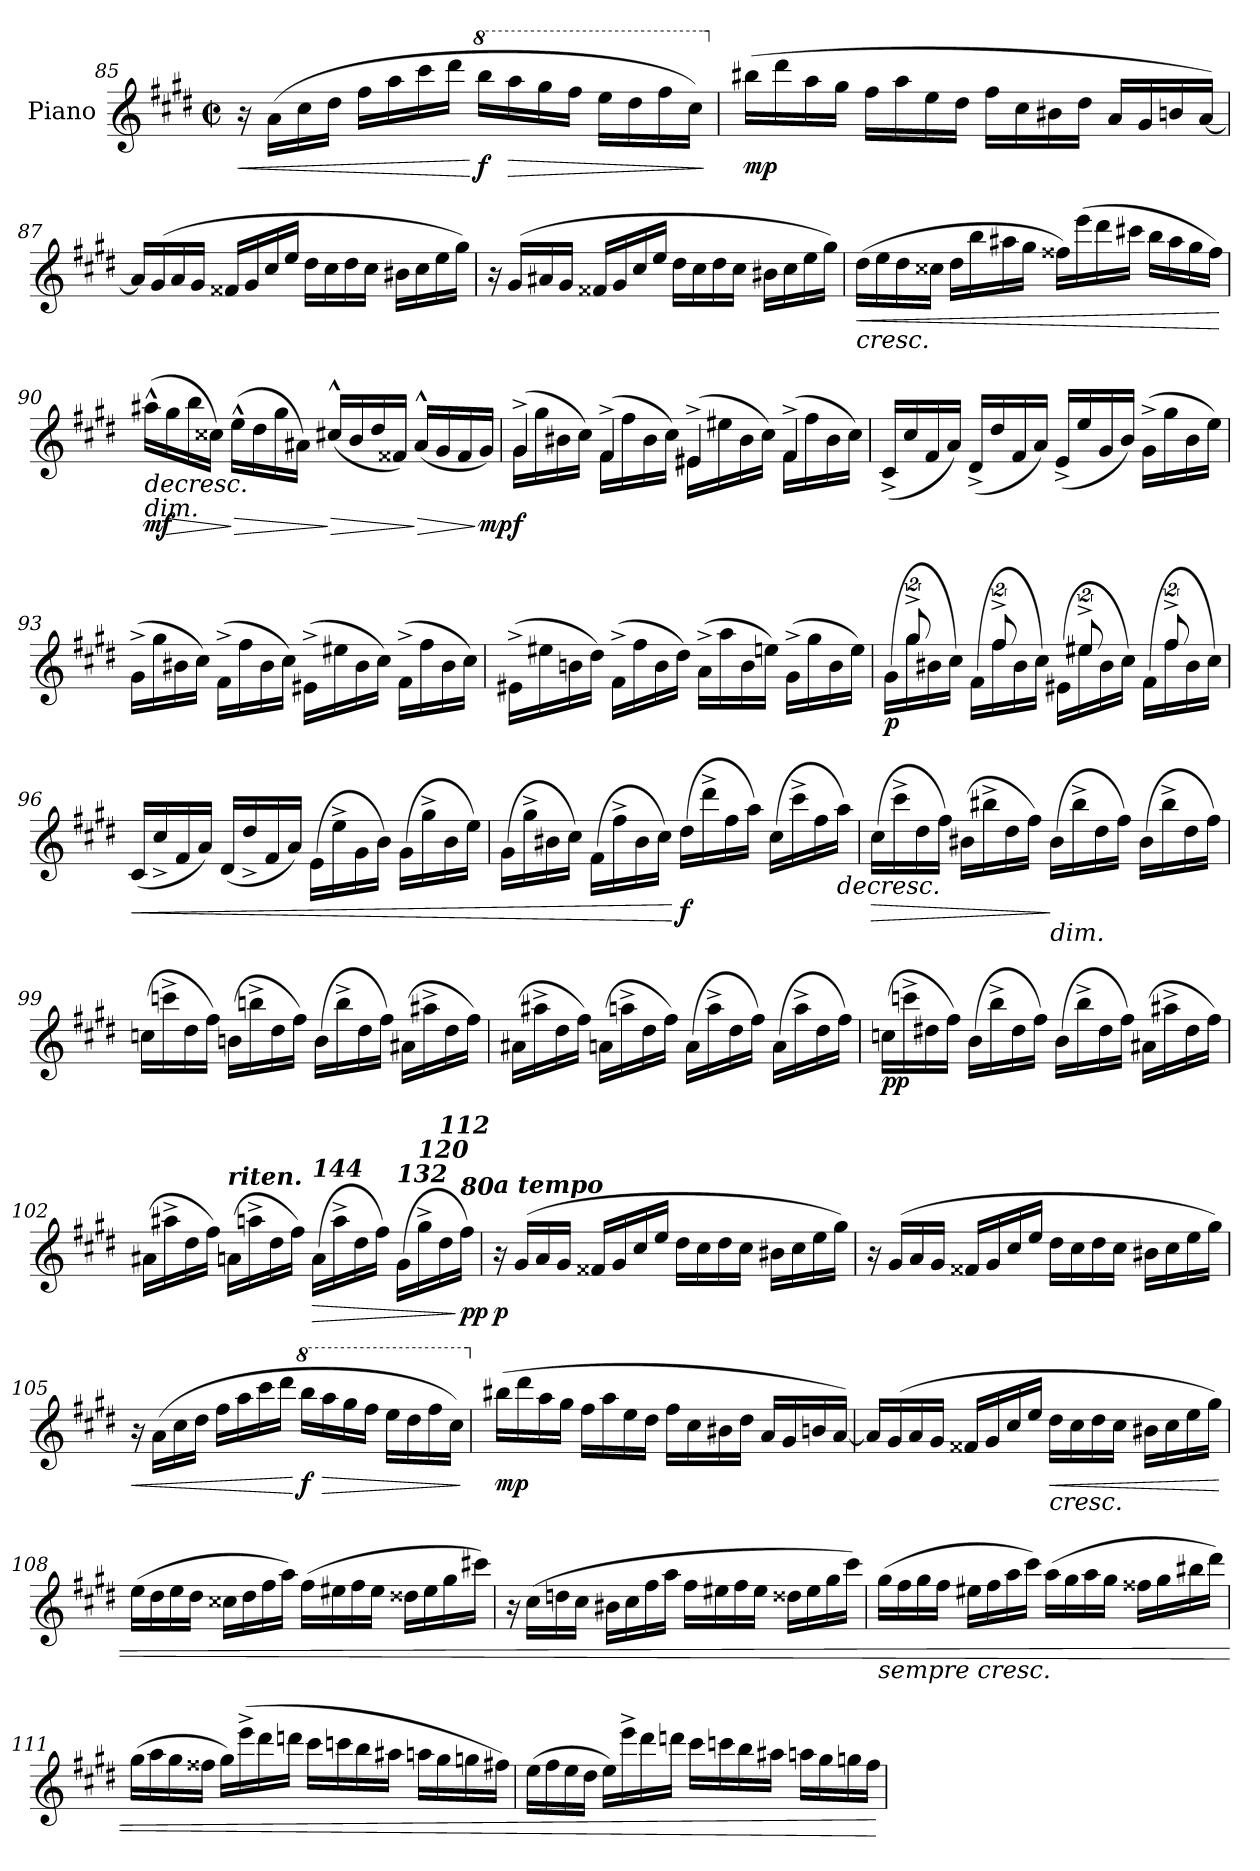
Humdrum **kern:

**kern	**dynam
*part1	*part1
*staff1	*staff1
*I"Piano	*
*I'Pno	*
*clefG2	*
*k[f#c#g#d#]	*
*M2/2	*
*met(c|)	*
=85	=85
!	!LO:HP:b
16r	<
(>16a\LL	.
16cc#\	.
16dd#\JJ	.
16ff#\LL	.
16aa\	.
16ccc#\	.
16ddd#\JJ	.
*8va	*
!	!LO:DY:n=1:b
16bbb\LL	[ f
!	!LO:HP:b
16aaa\	>
16ggg#\	.
16fff#\JJ	.
16eee\LL	.
16ddd#\	.
16fff#\	.
16ccc#\JJ)	.
.	]
=86	=86
*X8va	*
!	!LO:DY:b
(>16bb#X\LL	mp
16ddd#\	.
16aa\	.
16gg#\JJ	.
16ff#\LL	.
16aa\	.
16ee\	.
16dd#\JJ	.
16ff#\LL	.
16cc#\	.
16b#X\	.
16dd#\JJ	.
16a/LL	.
16g#/	.
16bn/	.
[16a/JJ)	.
!!LO:LB:g=z
=87	=87
16a/LL]	.
(>16g#/	.
16a/	.
16g#/JJ	.
16f##X/LL	.
16g#/	.
16cc#/	.
16ee/JJ	.
16dd#\LL	.
16cc#\	.
16dd#\	.
16cc#\JJ	.
16b#X\LL	.
16cc#\	.
16ee\	.
16gg#\JJ)	.
=88	=88
16r	.
(>16g#/LL	.
16a#X/	.
16g#/JJ	.
16f##X/LL	.
16g#/	.
16cc#/	.
16ee/JJ	.
16dd#\LL	.
16cc#\	.
16dd#\	.
16cc#\JJ	.
16b#X\LL	.
16cc#\	.
16ee\	.
16gg#\JJ)	.
=89	=89
!LO:TX:b:i:t=cresc.	!
!	!LO:HP:b
(>16dd#\LL	<
16ee\	.
16dd#\	.
16cc##X\JJ	.
16dd#\LL	.
16bb\	.
16aa#X\	.
16gg#\JJ	.
16ff##X\LL)	.
(>16eee\	.
16ddd#\	.
16ccc#X\JJ	.
16bb\LL	.
16aa#\	.
16gg#\	.
16ff##\JJ)	.
.	[
!!LO:LB:g=z
=90	=90
!LO:TX:b:i:t=dim.	!
!	!LO:HP:b
!	!LO:DY:n=1:b
(>16aa#X^^\LL	> mf
!	!LO:HP:b
16gg#\	>
16bb\	.
16cc##X\JJ)	.
!	!LO:HP:n=1:b
(>16ee^^\LL	] >
16dd#\	.
16gg#\	.
16a#X\JJ)	.
!	!LO:HP:n=1:b
(<16cc#X^^/LL	] >
16b/	.
16dd#/	.
16f##X/JJ)	.
!	!LO:HP:n=1:b
(<16a#^^/LL	] >
16g#/	.
16f##/	.
!	!LO:DY:n=2:b
16g#/JJ)	] ] mp
=91	=91
*^	*
!	!	!LO:DY:b
(>4g#^/	16g#\LL	f
.	16gg#\	.
.	16b#X\	.
.	16cc#\JJ)	.
(>4f#^/	16f#\LL	.
.	16ff#\	.
.	16b#\	.
.	16cc#\JJ)	.
(>4e#X^/	16e#\LL	.
.	16ee#X\	.
.	16b#\	.
.	16cc#\JJ)	.
(>4f#^/	16f#\LL	.
.	16ff#\	.
.	16b#\	.
.	16cc#\JJ)	.
*v	*v	*
=92	=92
(<16c#^/LL	.
16cc#/	.
16f#/	.
16a/JJ)	.
(<16d#^/LL	.
16dd#/	.
16f#/	.
16a/JJ)	.
(<16e^/LL	.
16ee/	.
16g#/	.
16b/JJ)	.
(>16g#^\LL	.
16gg#\	.
16b\	.
16ee\JJ)	.
!!LO:LB:g=z
=93	=93
(>16g#^\LL	.
16gg#\	.
16b#X\	.
16cc#\JJ)	.
(>16f#^\LL	.
16ff#\	.
16b#\	.
16cc#\JJ)	.
(>16e#X^\LL	.
16ee#X\	.
16b#\	.
16cc#\JJ)	.
(>16f#^\LL	.
16ff#\	.
16b#\	.
16cc#\JJ)	.
=94	=94
(>16e#X^\LL	.
16ee#X\	.
16bn\	.
16dd#\JJ)	.
(>16f#^\LL	.
16ff#\	.
16b\	.
16dd#\JJ)	.
(>16a^\LL	.
16aa\	.
16b\	.
16een\JJ)	.
(>16g#^\LL	.
16gg#\	.
16b\	.
16ee\JJ)	.
=95	=95
*^	*
!	!	!LO:DY:b
16ryy	(<16g#\LL	p
16%3gg#^/	16gg#\	.
.	16b#X\	.
.	16cc#\JJ)	.
16ryy	(<16f#\LL	.
16%3ff#^/	16ff#\	.
.	16b#\	.
.	16cc#\JJ)	.
16ryy	(<16e#X\LL	.
16%3ee#X^/	16ee#\	.
.	16b#\	.
.	16cc#\JJ)	.
16ryy	(<16f#\LL	.
16%3ff#^/	16ff#\	.
.	16b#\	.
.	16cc#\JJ)	.
!!LO:LB:g=z	!!
=96	=96	=96
!LO:TX:b:i:t=cresc.	!	!
!	!	!LO:HP:b
*v	*v	*
(<16c#/LL	<
16cc#^/	.
16f#/	.
16a/JJ)	.
(<16d#/LL	.
16dd#^/	.
16f#/	.
16a/JJ)	.
(>16e\LL	.
16ee^\	.
16g#\	.
16b\JJ)	.
(>16g#\LL	.
16gg#^\	.
16b\	.
16ee\JJ)	.
=97	=97
(>16g#\LL	.
16gg#^\	.
16b#X\	.
16cc#\JJ)	.
(>16f#\LL	.
16ff#^\	.
16b#\	.
16cc#\JJ)	.
!	!LO:DY:n=1:b
(>16dd#\LL	[ f
16ddd#^\	.
16ff#\	.
16aa\JJ)	.
(>16cc#\LL	.
16ccc#^\	.
16ff#\	.
!	!LO:HP:b
16aa\JJ)	>
=98	=98
!	!LO:HP:b
(>16cc#\LL	>
16ccc#^\	.
16dd#\	.
16ff#\JJ)	.
(>16b#X\LL	.
16bb#X^\	.
16dd#\	.
16ff#\JJ)	.
!LO:TX:b:i:t=dim.	!
(>16b#\LL	]
16bb#^\	.
16dd#\	.
16ff#\JJ)	.
(>16b#\LL	.
16bb#^\	.
16dd#\	.
16ff#\JJ)	.
!!LO:LB:g=z
=99	=99
(>16ccn\LL	.
16cccn^\	.
16dd#\	.
16ff#\JJ)	.
(>16bn\LL	.
16bbn^\	.
16dd#\	.
16ff#\JJ)	.
(>16b\LL	.
16bb^\	.
16dd#\	.
16ff#\JJ)	.
(>16a#X\LL	.
16aa#X^\	.
16dd#\	.
16ff#\JJ)	.
=100	=100
(>16a#X\LL	.
16aa#X^\	.
16dd#\	.
16ff#\JJ)	.
(>16an\LL	.
16aan^\	.
16dd#\	.
16ff#\JJ)	.
(>16a\LL	.
16aa^\	.
16dd#\	.
16ff#\JJ)	.
(>16a\LL	.
16aa^\	.
16dd#\	.
16ff#\JJ)	.
.	]
=101	=101
!	!LO:DY:b
(>16ccn\LL	pp
16cccn^\	.
16dd#X\	.
16ff#\JJ)	.
(>16b\LL	.
16bb^\	.
16dd#\	.
16ff#\JJ)	.
(>16b\LL	.
16bb^\	.
16dd#\	.
16ff#\JJ)	.
(>16a#X\LL	.
16aa#X^\	.
16dd#\	.
16ff#\JJ)	.
=102	=102
(>16a#X\LL	.
16aa#X^\	.
16dd#\	.
16ff#\JJ)	.
!LO:TX:a:Bi:t=riten.	!
(>16an\LL	.
16aan^\	.
16dd#\	.
16ff#\JJ)	.
!LO:TX:a:Bi:t=144	!
!	!LO:HP:b
(>16a\LL	>
16aa^\	.
16dd#\	.
16ff#\JJ)	.
!LO:TX:a:Bi:t=132	!
(>16g#\LL	.
!LO:TX:a:Bi:t=120	!
16gg#^\	.
!LO:TX:a:Bi:t=112	!
16dd#\	.
!LO:TX:a:Bi:t=80	!
!	!LO:DY:n=1:b
16ff#\JJ)	] pp
!!LO:LB:g=z
=103	=103
!LO:TX:a:Bi:t=a tempo	!
!	!LO:DY:b
16r	p
(>16g#/LL	.
16a/	.
16g#/JJ	.
16f##X/LL	.
16g#/	.
16cc#/	.
16ee/JJ	.
16dd#\LL	.
16cc#\	.
16dd#\	.
16cc#\JJ	.
16b#X\LL	.
16cc#\	.
16ee\	.
16gg#\JJ)	.
=104	=104
16r	.
(>16g#/LL	.
16a/	.
16g#/JJ	.
16f##X/LL	.
16g#/	.
16cc#/	.
16ee/JJ	.
16dd#\LL	.
16cc#\	.
16dd#\	.
16cc#\JJ	.
16b#X\LL	.
16cc#\	.
16ee\	.
16gg#\JJ)	.
=105	=105
!	!LO:HP:b
16r	<
(>16a\LL	.
16cc#\	.
16dd#\JJ	.
16ff#\LL	.
16aa\	.
16ccc#\	.
16ddd#\JJ	.
*8va	*
!	!LO:DY:n=1:b
16bbb\LL	[ f
!	!LO:HP:b
16aaa\	>
16ggg#\	.
16fff#\JJ	.
16eee\LL	.
16ddd#\	.
16fff#\	.
16ccc#\JJ)	.
.	]
!!LO:LB:g=z
=106	=106
*X8va	*
!	!LO:DY:b
(>16bb#X\LL	mp
16ddd#\	.
16aa\	.
16gg#\JJ	.
16ff#\LL	.
16aa\	.
16ee\	.
16dd#\JJ	.
16ff#\LL	.
16cc#\	.
16b#X\	.
16dd#\JJ	.
16a/LL	.
16g#/	.
16bn/	.
[16a/JJ)	.
=107	=107
16a/LL]	.
(>16g#/	.
16a/	.
16g#/JJ	.
16f##X/LL	.
16g#/	.
16cc#/	.
16ee/JJ	.
!LO:TX:b:i:t=cresc.	!
!	!LO:HP:b
16dd#\LL	<
16cc#\	.
16dd#\	.
16cc#\JJ	.
16b#X\LL	.
16cc#\	.
16ee\	.
16gg#\JJ)	.
=108	=108
(>16ee\LL	.
16dd#\	.
16ee\	.
16dd#\JJ	.
16cc##X\LL	.
16dd#\	.
16ff#\	.
16aa\JJ)	.
(>16ff#\LL	.
16ee#X\	.
16ff#\	.
16ee#\JJ	.
16dd##X\LL	.
16ee#\	.
16gg#\	.
16ccc#X\JJ)	.
!!LO:LB:g=z
=109	=109
16r	.
(>16cc#\LL	.
16ddn\	.
16cc#\JJ	.
16b#X\LL	.
16cc#\	.
16ff#\	.
16aa\JJ	.
16ff#\LL	.
16ee#X\	.
16ff#\	.
16ee#\JJ	.
16dd##X\LL	.
16ee#\	.
16gg#\	.
16ccc#\JJ)	.
=110	=110
!LO:TX:b:i:t=sempre cresc.	!
(>16gg#\LL	.
16ff#\	.
16gg#\	.
16ff#\JJ	.
16ee#X\LL	.
16ff#\	.
16aa\	.
16ccc#\JJ)	.
(>16aa\LL	.
16gg#\	.
16aa\	.
16gg#\JJ	.
16ff##X\LL	.
16gg#\	.
16bb#X\	.
16ddd#\JJ)	.
=111	=111
(>16gg#\LL	.
16aa\	.
16gg#\	.
16ff##X\JJ	.
16gg#\LL)	.
(>16eee^\	.
16ddd#\	.
16dddn\JJ	.
16ccc#\LL	.
16cccn\	.
16bb\	.
16aa#X\JJ	.
16aan\LL	.
16gg#\	.
16ggn\	.
16ff#X\JJ)	.
!!LO:PB:g=z
=112	=112
(>16ee\LL	.
16ff#\	.
16ee\	.
16dd#\JJ	.
16ee\LL)	.
16eee^\	.
16ddd#\	.
16dddn\JJ	.
16ccc#\LL	.
16cccn\	.
16bb\	.
16aa#X\JJ	.
16aan\LL	.
16gg#\	.
16ggn\	.
16ff#\JJ	.
.	[
=	=
*-	*-
